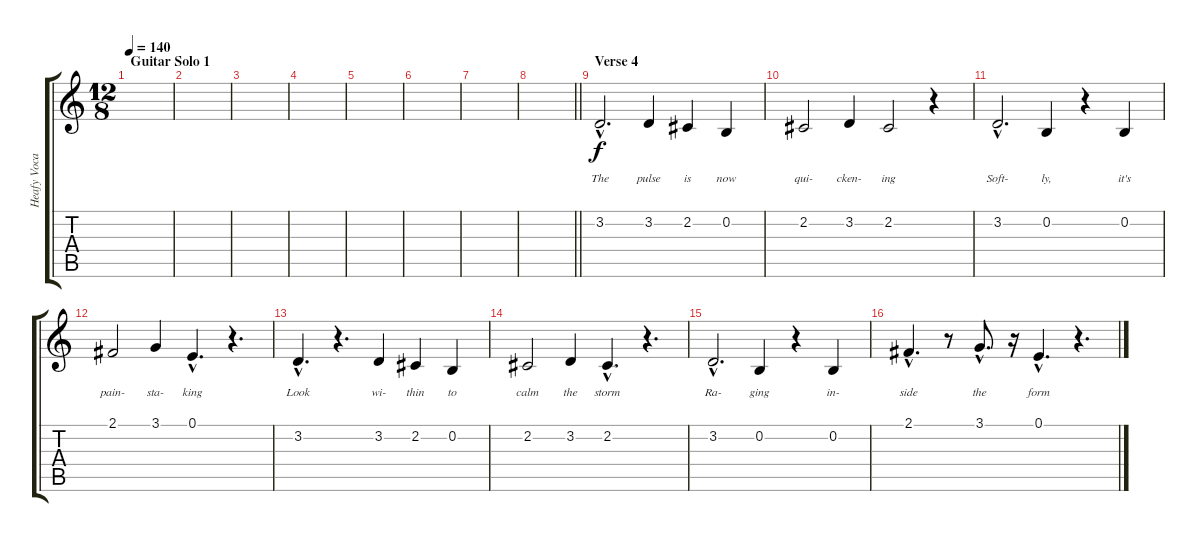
\track ("Heafy Vocals" "Heafy Voca") {instrument lead2sawtooth}
\staff {score tabs}
\tuning (E4 B3 G3 D3 A2 B1) {hide}
\ts (12 8)
\section ("" "Guitar Solo 1")
\tempo 140
\clef g2
\ks c
|
|
|
|
|
|
|
\barLineRight lightlight
|
\section ("" "Verse 4")
3.2{hac}.2{d lyrics (0 "") lyrics (1 "") lyrics (2 "The") lyrics (3 "") lyrics (4 "") instrument lead2sawtooth} 3.2.4{lyrics (0 "") lyrics (1 "") lyrics (2 "pulse") lyrics (3 "") lyrics (4 "")} 2.2.4{lyrics (0 "") lyrics (1 "") lyrics (2 "is") lyrics (3 "") lyrics (4 "")} 0.2.4{lyrics (0 "") lyrics (1 "") lyrics (2 "now") lyrics (3 "") lyrics (4 "")} |
2.2.2{lyrics (0 "") lyrics (1 "") lyrics (2 "qui-") lyrics (3 "") lyrics (4 "")} 3.2.4{lyrics (0 "") lyrics (1 "") lyrics (2 "cken-") lyrics (3 "") lyrics (4 "")} 2.2.2{lyrics (0 "") lyrics (1 "") lyrics (2 "ing") lyrics (3 "") lyrics (4 "")} r.4 |
3.2{hac}.2{d lyrics (0 "") lyrics (1 "") lyrics (2 "Soft-") lyrics (3 "") lyrics (4 "")} 0.2.4{lyrics (0 "") lyrics (1 "") lyrics (2 "ly,") lyrics (3 "") lyrics (4 "")} r.4 0.2.4{lyrics (0 "") lyrics (1 "") lyrics (2 "it's") lyrics (3 "") lyrics (4 "")} |
2.1.2{lyrics (0 "") lyrics (1 "") lyrics (2 "pain-") lyrics (3 "") lyrics (4 "")} 3.1.4{lyrics (0 "") lyrics (1 "") lyrics (2 "sta-") lyrics (3 "") lyrics (4 "")} 0.1{hac}.4{d lyrics (0 "") lyrics (1 "") lyrics (2 "king") lyrics (3 "") lyrics (4 "")} r.4{d} |
3.2{hac}.4{d lyrics (0 "") lyrics (1 "") lyrics (2 "Look") lyrics (3 "") lyrics (4 "")} r.4{d} 3.2.4{lyrics (0 "") lyrics (1 "") lyrics (2 "wi-") lyrics (3 "") lyrics (4 "")} 2.2.4{lyrics (0 "") lyrics (1 "") lyrics (2 "thin") lyrics (3 "") lyrics (4 "")} 0.2.4{lyrics (0 "") lyrics (1 "") lyrics (2 "to") lyrics (3 "") lyrics (4 "")} |
2.2.2{lyrics (0 "") lyrics (1 "") lyrics (2 "calm") lyrics (3 "") lyrics (4 "")} 3.2.4{lyrics (0 "") lyrics (1 "") lyrics (2 "the") lyrics (3 "") lyrics (4 "")} 2.2{hac}.4{d lyrics (0 "") lyrics (1 "") lyrics (2 "storm") lyrics (3 "") lyrics (4 "")} r.4{d} |
3.2{hac}.2{d lyrics (0 "") lyrics (1 "") lyrics (2 "Ra-") lyrics (3 "") lyrics (4 "")} 0.2.4{lyrics (0 "") lyrics (1 "") lyrics (2 "ging") lyrics (3 "") lyrics (4 "")} r.4 0.2.4{lyrics (0 "") lyrics (1 "") lyrics (2 "in-") lyrics (3 "") lyrics (4 "")} |
2.1{hac}.4{d lyrics (0 "") lyrics (1 "") lyrics (2 "side") lyrics (3 "") lyrics (4 "")} r.8 3.1{hac}.8{d lyrics (0 "") lyrics (1 "") lyrics (2 "the") lyrics (3 "") lyrics (4 "")} r.16 0.1{hac}.4{d lyrics (0 "") lyrics (1 "") lyrics (2 "form") lyrics (3 "") lyrics (4 "")} r.4{d}
